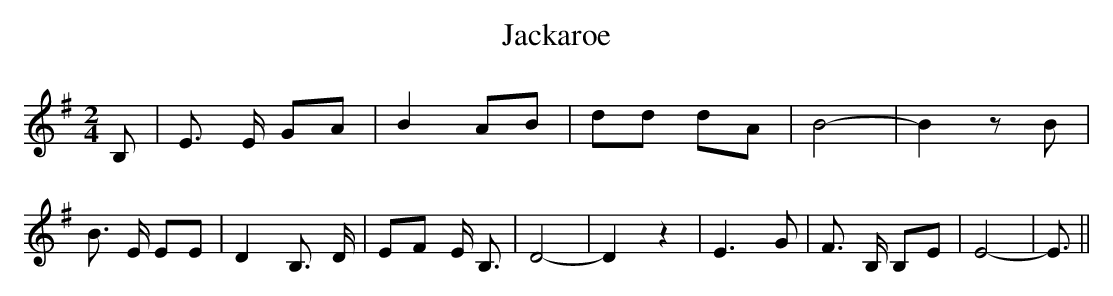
X:1
T:Jackaroe
M:2/4
L:1/8
K:G
 B,| E3/2 E/2 GA| B2 AB| dd dA| B4-| B2 z B| B3/2 E/2 EE| D2 B,3/2 D/2|\
 EF E/2 B,3/2| D4-| D2 z2| E3 G| F3/2 B,/2 B,E| E4-| E3/2||
